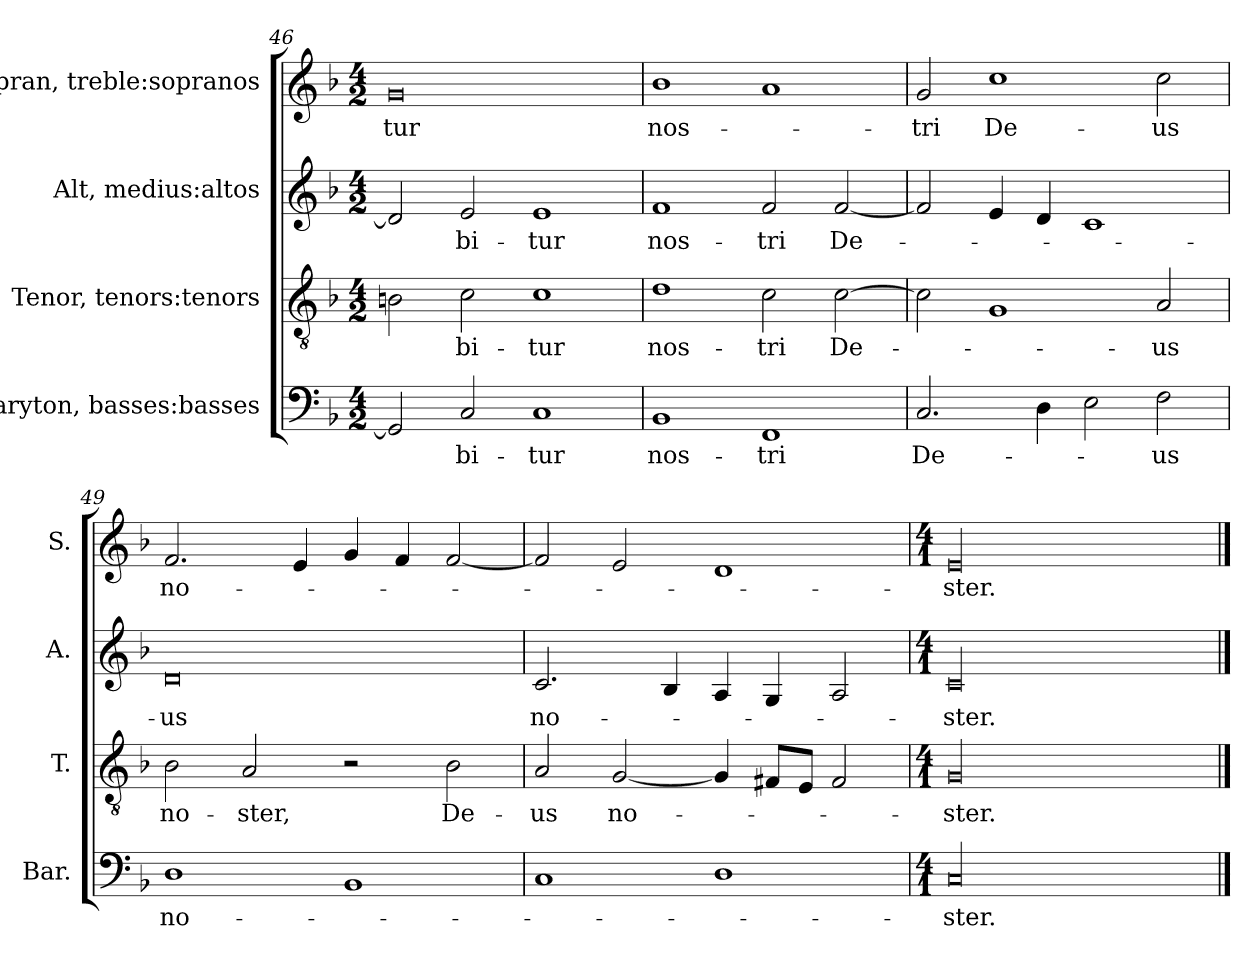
**kern	**text	**kern	**text	**kern	**text	**kern	**text
*part4	*part4	*part3	*part3	*part2	*part2	*part1	*part1
*staff4	*staff4	*staff3	*staff3	*staff2	*staff2	*staff1	*staff1
*I"Baryton, basses:basses	*	*I"Tenor, tenors:tenors	*	*I"Alt, medius:altos	*	*I"Sopran, treble:sopranos	*
*I'Bar.	*	*I'T.	*	*I'A.	*	*I'S.	*
*clefF4	*	*clefGv2	*	*clefG2	*	*clefG2	*
*k[b-]	*	*k[b-]	*	*k[b-]	*	*k[b-]	*
*M4/2	*	*M4/2	*	*M4/2	*	*M4/2	*
=46	=46	=46	=46	=46	=46	=46	=46
!	!	!	!	!	!	!	!LO:LY:b
2GG/]	.	2Bn\	.	2d/]	.	0g	-tur
!	!LO:LY:b	!	!LO:LY:b	!	!LO:LY:b	!	!
2C/	-bi-	2c\	-bi-	2e/	-bi-	.	.
!	!LO:LY:b	!	!LO:LY:b	!	!LO:LY:b	!	!
1C	-tur	1c	-tur	1e	-tur	.	.
=47	=47	=47	=47	=47	=47	=47	=47
!	!LO:LY:b	!	!LO:LY:b	!	!LO:LY:b	!	!LO:LY:b
1BB-	nos-	1d	nos-	1f	nos-	1b-	nos-
!	!LO:LY:b	!	!LO:LY:b	!	!LO:LY:b	!	!
1FF	-tri	2c\	-tri	2f/	-tri	1a	.
!	!	!	!LO:LY:b	!	!LO:LY:b	!	!
.	.	[2c\	De-	[2f/	De-	.	.
!!LO:PB:g=z
=48	=48	=48	=48	=48	=48	=48	=48
!	!LO:LY:b	!	!	!	!	!	!LO:LY:b
2.C/	De-	2c\]	.	2f/]	.	2g/	-tri
!	!	!	!	!	!	!	!LO:LY:b
.	.	1G	.	4e/	.	1cc	De-
4D\	.	.	.	4d/	.	.	.
2E\	.	.	.	1c	.	.	.
!	!LO:LY:b	!	!LO:LY:b	!	!	!	!LO:LY:b
2F\	-us	2A/	-us	.	.	2cc\	-us
=49	=49	=49	=49	=49	=49	=49	=49
!	!LO:LY:b	!	!LO:LY:b	!	!LO:LY:b	!	!LO:LY:b
1D	no-	2B-\	no-	0d	-us	2.f/	no-
!	!	!	!LO:LY:b	!	!	!	!
.	.	2A/	-ster,	.	.	.	.
.	.	.	.	.	.	4e/	.
1BB-	.	2r	.	.	.	4g/	.
.	.	.	.	.	.	4f/	.
!	!	!	!LO:LY:b	!	!	!	!
.	.	2B-\	De-	.	.	[2f/	.
=50	=50	=50	=50	=50	=50	=50	=50
!	!	!	!LO:LY:b	!	!LO:LY:b	!	!
1C	.	2A/	-us	2.c/	no-	2f/]	.
!	!	!	!LO:LY:b	!	!	!	!
.	.	[2G/	no-	.	.	2e/	.
.	.	.	.	4B-/	.	.	.
1D	.	4G/]	.	4A/	.	1d	.
.	.	8F#X/L	.	4G/	.	.	.
.	.	8E/J	.	.	.	.	.
.	.	2F#/	.	2A/	.	.	.
=51	=51	=51	=51	=51	=51	=51	=51
*M4/1	*	*M4/1	*	*M4/1	*	*M4/1	*
!	!LO:LY:b	!	!LO:LY:b	!	!LO:LY:b	!	!LO:LY:b
00C/	-ster.	00G/	-ster.	00c/	-ster.	00e/	-ster.
==	==	==	==	==	==	==	==
*-	*-	*-	*-	*-	*-	*-	*-
